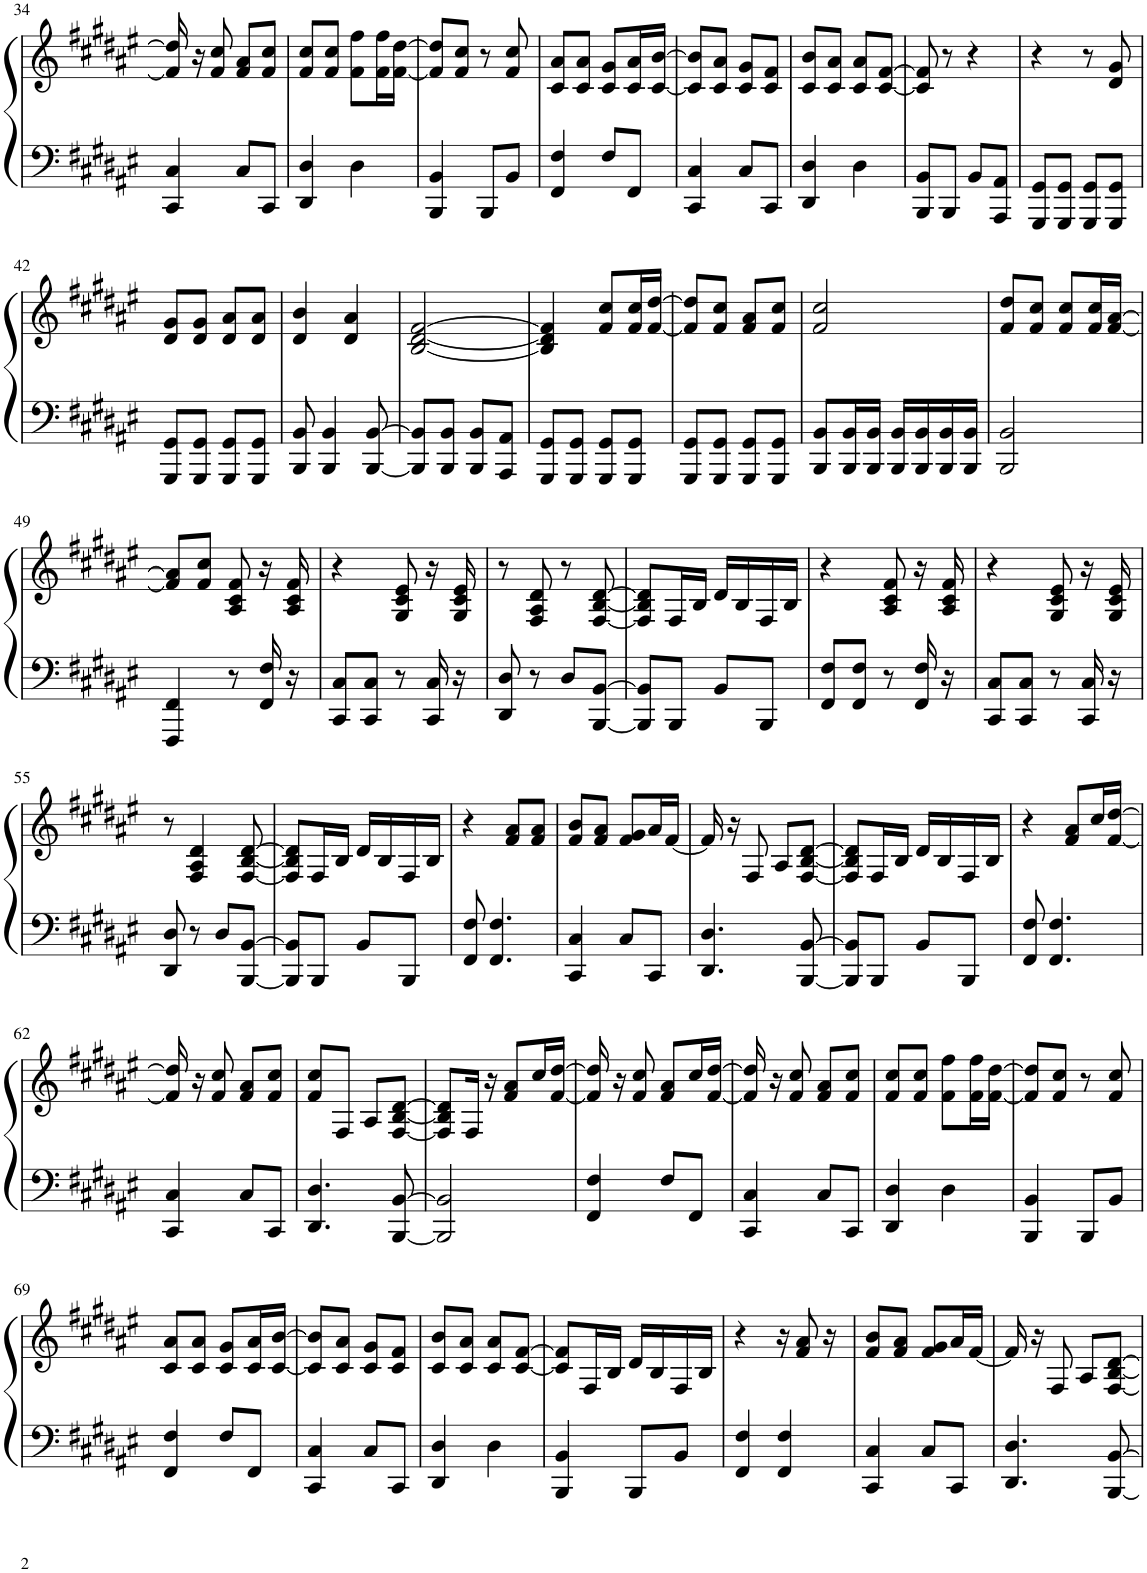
**kern	**kern
*part1	*part1
*staff2	*staff1
*I"Фортепиано	*
!!LO:PB:g=z
*clefF4	*clefG2
*k[f#c#g#d#a#e#]	*k[f#c#g#d#a#e#]
*M2/4	*M2/4
=34	=34
4CC#/ 4C#/	16f#/] 16dd#/]
.	16r
.	8f#/ 8cc#/
8C#/L	8f#/ 8a#/L
8CC#/J	8f#/ 8cc#/J
=35	=35
4DD#/ 4D#/	8f#/ 8cc#/L
.	8f#/ 8cc#/J
4D#\	8f#\ 8ff#\L
.	16f#\ 16ff#\L
.	[16f#\ [16dd#\JJ
=36	=36
4BBB/ 4BB/	8f#/] 8dd#/]L
.	8f#/ 8cc#/J
8BBB/L	8r
8BB/J	8f#/ 8cc#/
=37	=37
4FF#/ 4F#/	8c#/ 8a#/L
.	8c#/ 8a#/J
8F#/L	8c#/ 8g#/L
8FF#/J	16c#/ 16a#/L
.	[16c#/ [16b/JJ
=38	=38
4CC#/ 4C#/	8c#/] 8b/]L
.	8c#/ 8a#/J
8C#/L	8c#/ 8g#/L
8CC#/J	8c#/ 8f#/J
=39	=39
4DD#/ 4D#/	8c#/ 8b/L
.	8c#/ 8a#/J
4D#\	8c#/ 8a#/L
.	[8c#/ [8f#/J
=40	=40
8BBB/ 8BB/L	8c#/] 8f#/]
8BBB/J	8r
8BB/L	4r
8AAA#/ 8AA#/J	.
=41	=41
8GGG#/ 8GG#/L	4r
8GGG#/ 8GG#/J	.
8GGG#/ 8GG#/L	8r
8GGG#/ 8GG#/J	8d#/ 8g#/
!!LO:LB:g=z
=42	=42
8GGG#/ 8GG#/L	8d#/ 8g#/L
8GGG#/ 8GG#/J	8d#/ 8g#/J
8GGG#/ 8GG#/L	8d#/ 8a#/L
8GGG#/ 8GG#/J	8d#/ 8a#/J
=43	=43
8BBB/ 8BB/	4d#/ 4b/
4BBB/ 4BB/	.
.	4d#/ 4a#/
[8BBB/ [8BB/	.
=44	=44
8BBB/] 8BB/]L	[2B/ [2d#/ [2f#/
8BBB/ 8BB/J	.
8BBB/ 8BB/L	.
8AAA#/ 8AA#/J	.
=45	=45
8GGG#/ 8GG#/L	4B/] 4d#/] 4f#/]
8GGG#/ 8GG#/J	.
8GGG#/ 8GG#/L	8f#/ 8cc#/L
8GGG#/ 8GG#/J	16f#/ 16cc#/L
.	[16f#/ [16dd#/JJ
=46	=46
8GGG#/ 8GG#/L	8f#/] 8dd#/]L
8GGG#/ 8GG#/J	8f#/ 8cc#/J
8GGG#/ 8GG#/L	8f#/ 8a#/L
8GGG#/ 8GG#/J	8f#/ 8cc#/J
=47	=47
8BBB/ 8BB/L	2f#/ 2cc#/
16BBB/ 16BB/L	.
16BBB/ 16BB/JJ	.
16BBB/ 16BB/LL	.
16BBB/ 16BB/	.
16BBB/ 16BB/	.
16BBB/ 16BB/JJ	.
=48	=48
2BBB/ 2BB/	8f#/ 8dd#/L
.	8f#/ 8cc#/J
.	8f#/ 8cc#/L
.	16f#/ 16cc#/L
.	[16f#/ [16a#/JJ
!!LO:LB:g=z
=49	=49
4FFF#/ 4FF#/	8f#/] 8a#/]L
.	8f#/ 8cc#/J
8r	8A#/ 8c#/ 8f#/
16FF#/ 16F#/	16r
16r	16A#/ 16c#/ 16f#/
=50	=50
8CC#/ 8C#/L	4r
8CC#/ 8C#/J	.
8r	8G#/ 8c#/ 8e#/
16CC#/ 16C#/	16r
16r	16G#/ 16c#/ 16e#/
=51	=51
8DD#/ 8D#/	8r
8r	8F#/ 8A#/ 8d#/
8D#/L	8r
[8BBB/ [8BB/J	[8F#/ [8B/ [8d#/
=52	=52
8BBB/] 8BB/]L	8F#/] 8B/] 8d#/]L
8BBB/J	16F#/L
.	16B/JJ
8BB/L	16d#/LL
.	16B/
8BBB/J	16F#/
.	16B/JJ
=53	=53
8FF#/ 8F#/L	4r
8FF#/ 8F#/J	.
8r	8A#/ 8c#/ 8f#/
16FF#/ 16F#/	16r
16r	16A#/ 16c#/ 16f#/
=54	=54
8CC#/ 8C#/L	4r
8CC#/ 8C#/J	.
8r	8G#/ 8c#/ 8e#/
16CC#/ 16C#/	16r
16r	16G#/ 16c#/ 16e#/
!!LO:LB:g=z
=55	=55
8DD#/ 8D#/	8r
8r	4F#/ 4A#/ 4d#/
8D#/L	.
[8BBB/ [8BB/J	[8F#/ [8B/ [8d#/
=56	=56
8BBB/] 8BB/]L	8F#/] 8B/] 8d#/]L
8BBB/J	16F#/L
.	16B/JJ
8BB/L	16d#/LL
.	16B/
8BBB/J	16F#/
.	16B/JJ
=57	=57
8FF#/ 8F#/	4r
4.FF#/ 4.F#/	.
.	8f#/ 8a#/L
.	8f#/ 8a#/J
=58	=58
4CC#/ 4C#/	8f#/ 8b/L
.	8f#/ 8a#/J
8C#/L	8f#/ 8g#/L
8CC#/J	16a#/L
.	[16f#/JJ
=59	=59
4.DD#/ 4.D#/	16f#/]
.	16r
.	8F#/
.	8A#/L
[8BBB/ [8BB/	[8F#/ [8B/ [8d#/J
=60	=60
8BBB/] 8BB/]L	8F#/] 8B/] 8d#/]L
8BBB/J	16F#/L
.	16B/JJ
8BB/L	16d#/LL
.	16B/
8BBB/J	16F#/
.	16B/JJ
=61	=61
8FF#/ 8F#/	4r
4.FF#/ 4.F#/	.
.	8f#/ 8a#/L
.	16cc#/L
.	[16f#/ [16dd#/JJ
!!LO:LB:g=z
=62	=62
4CC#/ 4C#/	16f#/] 16dd#/]
.	16r
.	8f#/ 8cc#/
8C#/L	8f#/ 8a#/L
8CC#/J	8f#/ 8cc#/J
=63	=63
4.DD#/ 4.D#/	8f#/ 8cc#/L
.	8F#/J
.	8A#/L
[8BBB/ [8BB/	[8F#/ [8B/ [8d#/J
=64	=64
2BBB/] 2BB/]	8F#/] 8B/] 8d#/]L
.	16F#/Jk
.	16r
.	8f#/ 8a#/L
.	16cc#/L
.	[16f#/ [16dd#/JJ
=65	=65
4FF#/ 4F#/	16f#/] 16dd#/]
.	16r
.	8f#/ 8cc#/
8F#/L	8f#/ 8a#/L
8FF#/J	16cc#/L
.	[16f#/ [16dd#/JJ
=66	=66
4CC#/ 4C#/	16f#/] 16dd#/]
.	16r
.	8f#/ 8cc#/
8C#/L	8f#/ 8a#/L
8CC#/J	8f#/ 8cc#/J
=67	=67
4DD#/ 4D#/	8f#/ 8cc#/L
.	8f#/ 8cc#/J
4D#\	8f#\ 8ff#\L
.	16f#\ 16ff#\L
.	[16f#\ [16dd#\JJ
=68	=68
4BBB/ 4BB/	8f#/] 8dd#/]L
.	8f#/ 8cc#/J
8BBB/L	8r
8BB/J	8f#/ 8cc#/
!!LO:LB:g=z
=69	=69
4FF#/ 4F#/	8c#/ 8a#/L
.	8c#/ 8a#/J
8F#/L	8c#/ 8g#/L
8FF#/J	16c#/ 16a#/L
.	[16c#/ [16b/JJ
=70	=70
4CC#/ 4C#/	8c#/] 8b/]L
.	8c#/ 8a#/J
8C#/L	8c#/ 8g#/L
8CC#/J	8c#/ 8f#/J
=71	=71
4DD#/ 4D#/	8c#/ 8b/L
.	8c#/ 8a#/J
4D#\	8c#/ 8a#/L
.	[8c#/ [8f#/J
=72	=72
4BBB/ 4BB/	8c#/] 8f#/]L
.	16F#/L
.	16B/JJ
8BBB/L	16d#/LL
.	16B/
8BB/J	16F#/
.	16B/JJ
=73	=73
4FF#/ 4F#/	4r
4FF#/ 4F#/	16r
.	8f#/ 8a#/
.	16r
=74	=74
4CC#/ 4C#/	8f#/ 8b/L
.	8f#/ 8a#/J
8C#/L	8f#/ 8g#/L
8CC#/J	16a#/L
.	[16f#/JJ
=75	=75
4.DD#/ 4.D#/	16f#/]
.	16r
.	8F#/
.	8A#/L
[8BBB/ [8BB/	[8F#/ [8B/ [8d#/J
=	=
*-	*-
